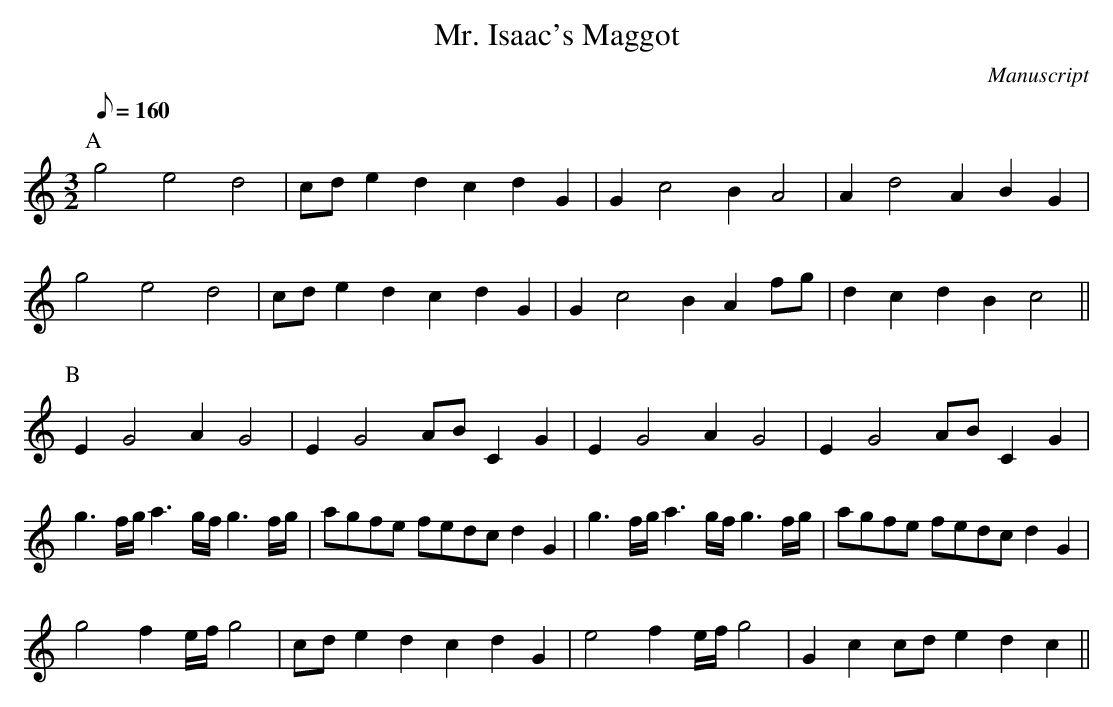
X:1
T: Mr. Isaac's Maggot
L:1/8
M:3/2
O:Manuscript
Q:160
K:C
P:A
g4 e4 d4|cd e2 d2 c2 d2 G2|G2 c4 B2 A4| A2 d4 A2 B2G2|
g4 e4 d4|cd e2 d2 c2 d2 G2|G2 c4 B2 A2 fg| d2 c2 d2 B2 c4||
P:B
E2 G4 A2 G4| E2 G4 AB C2 G2| E2 G4 A2 G4| E2 G4 AB C2 G2|
g3 f/2g/2 a3 g/2f/2 g3 f/2g/2|agfe fedc d2 G2|g3 f/2g/2 a3 g/2f/2 g3 f/2g/2| agfe fedc d2 G2|
g4 f2 e/2f/2 g4|cd e2 d2 c2 d2 G2|e4 f2 e/2f/2 g4| G2 c2 cd e2 d2 c2||
